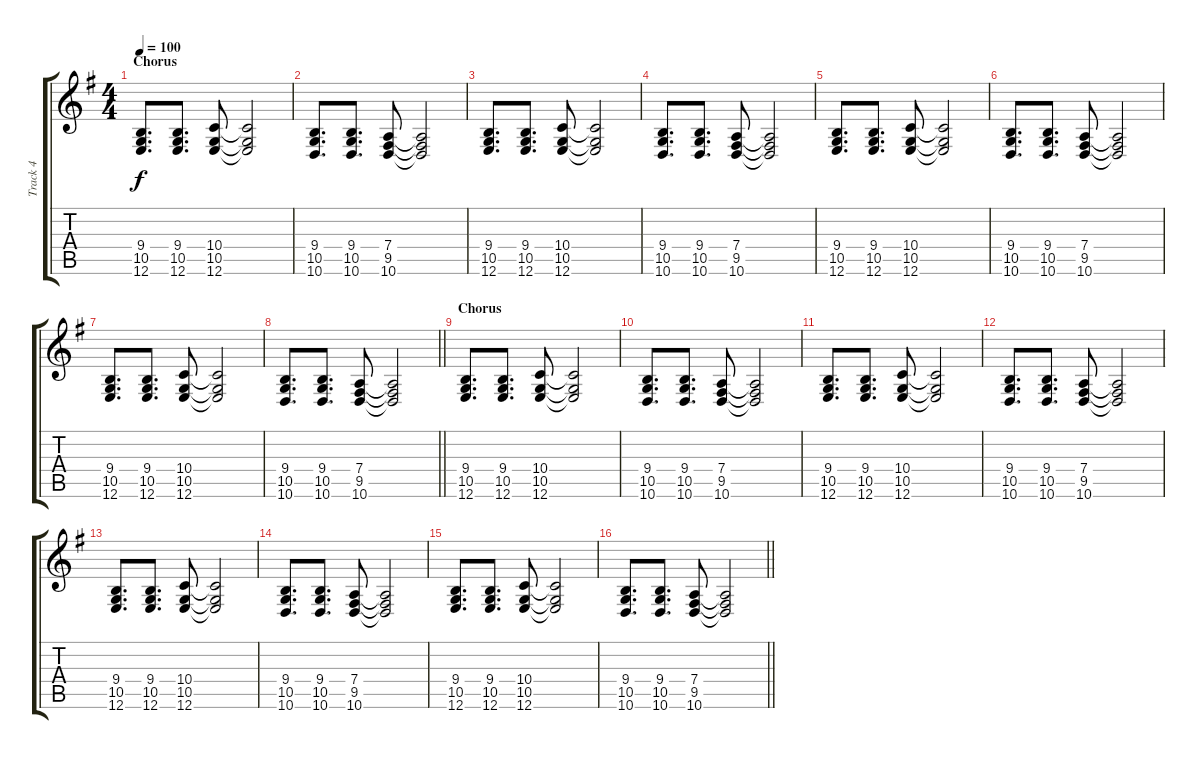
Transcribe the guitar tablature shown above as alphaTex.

\track ("Track 4" "Track 4") {instrument electricgrandpiano}
\staff {score tabs}
\tuning (E4 B3 G3 D3 A2 E2) {hide}
\ts (4 4)
\section ("" "Chorus")
\tempo 100
\clef g2
\ks g
(9.4 10.5 12.6).8{d dy f} (9.4 10.5 12.6).8{d} (10.4 10.5 12.6).8 (10.4{t} 10.5{t} 12.6{t}).2 |
(9.4 10.5 10.6).8{d} (9.4 10.5 10.6).8{d} (7.4 9.5 10.6).8 (7.4{t} 9.5{t} 10.6{t}).2 |
(9.4 10.5 12.6).8{d} (9.4 10.5 12.6).8{d} (10.4 10.5 12.6).8 (10.4{t} 10.5{t} 12.6{t}).2 |
(9.4 10.5 10.6).8{d} (9.4 10.5 10.6).8{d} (7.4 9.5 10.6).8 (7.4{t} 9.5{t} 10.6{t}).2 |
(9.4 10.5 12.6).8{d} (9.4 10.5 12.6).8{d} (10.4 10.5 12.6).8 (10.4{t} 10.5{t} 12.6{t}).2 |
(9.4 10.5 10.6).8{d} (9.4 10.5 10.6).8{d} (7.4 9.5 10.6).8 (7.4{t} 9.5{t} 10.6{t}).2 |
(9.4 10.5 12.6).8{d} (9.4 10.5 12.6).8{d} (10.4 10.5 12.6).8 (10.4{t} 10.5{t} 12.6{t}).2 |
\barLineRight lightlight
(9.4 10.5 10.6).8{d} (9.4 10.5 10.6).8{d} (7.4 9.5 10.6).8 (7.4{t} 9.5{t} 10.6{t}).2 |
\section ("" "Chorus")
(9.4 10.5 12.6).8{d} (9.4 10.5 12.6).8{d} (10.4 10.5 12.6).8 (10.4{t} 10.5{t} 12.6{t}).2 |
(9.4 10.5 10.6).8{d} (9.4 10.5 10.6).8{d} (7.4 9.5 10.6).8 (7.4{t} 9.5{t} 10.6{t}).2 |
(9.4 10.5 12.6).8{d} (9.4 10.5 12.6).8{d} (10.4 10.5 12.6).8 (10.4{t} 10.5{t} 12.6{t}).2 |
(9.4 10.5 10.6).8{d} (9.4 10.5 10.6).8{d} (7.4 9.5 10.6).8 (7.4{t} 9.5{t} 10.6{t}).2 |
(9.4 10.5 12.6).8{d} (9.4 10.5 12.6).8{d} (10.4 10.5 12.6).8 (10.4{t} 10.5{t} 12.6{t}).2 |
(9.4 10.5 10.6).8{d} (9.4 10.5 10.6).8{d} (7.4 9.5 10.6).8 (7.4{t} 9.5{t} 10.6{t}).2 |
(9.4 10.5 12.6).8{d} (9.4 10.5 12.6).8{d} (10.4 10.5 12.6).8 (10.4{t} 10.5{t} 12.6{t}).2 |
\barLineRight lightlight
(9.4 10.5 10.6).8{d} (9.4 10.5 10.6).8{d} (7.4 9.5 10.6).8 (7.4{t} 9.5{t} 10.6{t}).2
